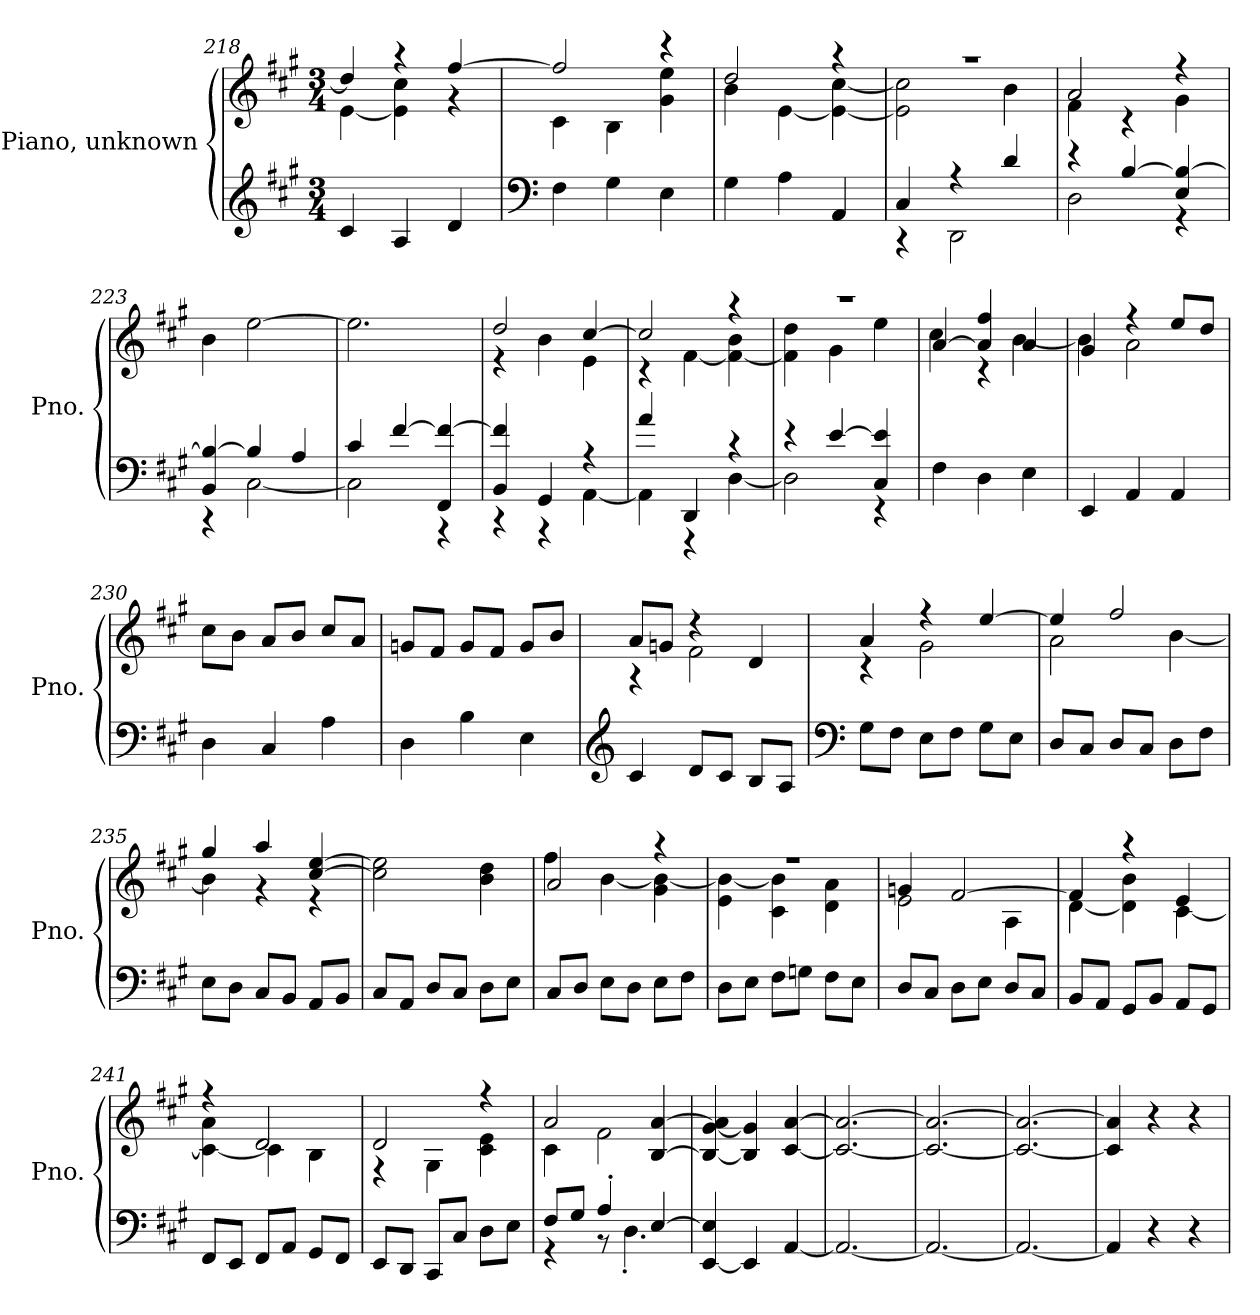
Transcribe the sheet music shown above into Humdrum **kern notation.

**kern	**kern
*part1	*part1
*staff2	*staff1
*I"Piano, unknown	*
*I'Pno.	*
*clefG2	*clefG2
*k[f#c#g#]	*k[f#c#g#]
*M3/4	*M3/4
=218	=218
*	*^
4c#/	4dd/]	[4e\
4A/	4r	4e\] 4cc#\
4d/	[4ff#/	4r
!!LO:LB:g=z	!!
=219	=219	=219
*clefF4	*	*
4F#\	2ff#/]	4c#\
4G#\	.	4B\
4E\	4r	4g#\ 4ee\
=220	=220	=220
4G#\	2dd/	4b\
4A\	.	[4e\
4AA/	4r	4e\_ [4cc#\
=221	=221	=221
*^	*	*
4C#/	4r	2.r	2e\] 2cc#\]
4r	2DD\	.	.
4d/	.	.	4b\
=222	=222	=222	=222
4r	2D\	2a/	4f#\
[4B/	.	.	4r
4E/ 4B/_	4r	4r	4g#\
*	*	*v	*v
=223	=223	=223
4BB/ 4B/_	4r	4b\
4B/]	[2C#\	[2ee\
4A/	.	.
=224	=224	=224
4c#/	2C#\]	2.ee\]
[4f#/	.	.
4FF#/ 4f#/_	4r	.
=225	=225	=225
*	*	*^
4BB/ 4f#/]	4r	2dd/	4r
4GG#/	4r	.	4b\
4r	[4AA\	[4cc#/	4e\
=226	=226	=226	=226
4a/	4AA\]	2cc#/]	4r
4DD/	4r	.	[4f#\
4r	[4D\	4r	4f#\_ 4b\
=227	=227	=227	=227
4r	2D\]	2.r	4f#\] 4dd\
[4e/	.	.	4g#\
4C#/ 4e/]	4r	.	4ee\
*v	*v	*	*
!!LO:LB:g=z	!!
=228	=228	=228
4F#\	[4a/	4cc#\
4D\	4a/] 4ff#/	4r
4E\	4a/	[4b\
=229	=229	=229
4EE/	4g#/	4b\]
4AA/	4r	2a\
4AA/	8ee/L	.
.	8dd/J	.
*	*v	*v
=230	=230
4D\	8cc#\L
.	8b\J
4C#/	8a/L
.	8b/J
4A\	8cc#/L
.	8a/J
=231	=231
4D\	8gn/L
.	8f#/J
4B\	8g/L
.	8f#/J
4E\	8g/L
.	8b/J
=232	=232
*clefG2	*
*	*^
4c#/	8a/L	4r
.	8gn/J	.
8d/L	4r	2f#\
8c#/J	.	.
8B/L	4d/	.
8A/J	.	.
=233	=233	=233
*clefF4	*	*
8G#\L	4a/	4r
8F#\J	.	.
8E\L	4r	2g#\
8F#\J	.	.
8G#\L	[4ee/	.
8E\J	.	.
!!LO:LB:g=z	!!
=234	=234	=234
8D/L	4ee/]	2a\
8C#/J	.	.
8D/L	2ff#/	.
8C#/J	.	.
8D\L	.	[4b\
8F#\J	.	.
=235	=235	=235
8E\L	4gg#/	4b\]
8D\J	.	.
8C#/L	4aa/	4r
8BB/J	.	.
8AA/L	[4cc#/ [4ee/	4r
8BB/J	.	.
*	*v	*v
=236	=236
8C#/L	2cc#\] 2ee\]
8AA/J	.
8D/L	.
8C#/J	.
8D\L	4b\ 4dd\
8E\J	.
=237	=237
*	*^
8C#/L	2a/	4ff#\
8D/J	.	.
8E\L	.	[4b\
8D\J	.	.
8E\L	4r	4g#\ 4b\_
8F#\J	.	.
=238	=238	=238
8D\L	2.r	4e\ 4b\_
8E\J	.	.
8F#\L	.	4c#\ 4b\]
8Gn\J	.	.
8F#\L	.	4d\ 4a\
8E\J	.	.
=239	=239	=239
8D/L	4gn/	2e\
8C#/J	.	.
8D\L	[2f#/	.
8E\J	.	.
8D/L	.	4A\
8C#/J	.	.
!!LO:LB:g=z	!!
=240	=240	=240
8BB/L	4f#/]	[4d\
8AA/J	.	.
8GG#/L	4r	4d\] 4b\
8BB/J	.	.
8AA/L	4e/	[4c#\
8GG#/J	.	.
=241	=241	=241
8FF#/L	4r	4c#\_ 4a\
8EE/J	.	.
8FF#/L	2d/	4c#\]
8AA/J	.	.
8GG#/L	.	4B\
8FF#/J	.	.
=242	=242	=242
8EE/L	2d/	4r
8DD/J	.	.
8CC#/L	.	4G#\
8C#/J	.	.
8D\L	4r	4c#\ 4e\
8E\J	.	.
=243	=243	=243
*^	*	*
8F#/L	4r	2a/	4c#\
8G#/J	.	.	.
4A'/	8r	.	2f#\
.	4.D'\	.	.
[4E/	.	[4B/ [4a/	.
*v	*v	*	*
*	*v	*v
=244	=244
[4EE/ 4E/]	4B/_ [4g#/ 4a/]
4EE/]	4B/] 4g#/]
[4AA/	[4c#/ [4a/
=245	=245
2.AA/_	2.c#/_ 2.a/_
=246	=246
2.AA/_	2.c#/_ 2.a/_
=247	=247
2.AA/_	2.c#/_ 2.a/_
!!LO:LB:g=z
=248	=248
4AA/]	4c#/] 4a/]
4r	4r
4r	4r
=	=
*-	*-
